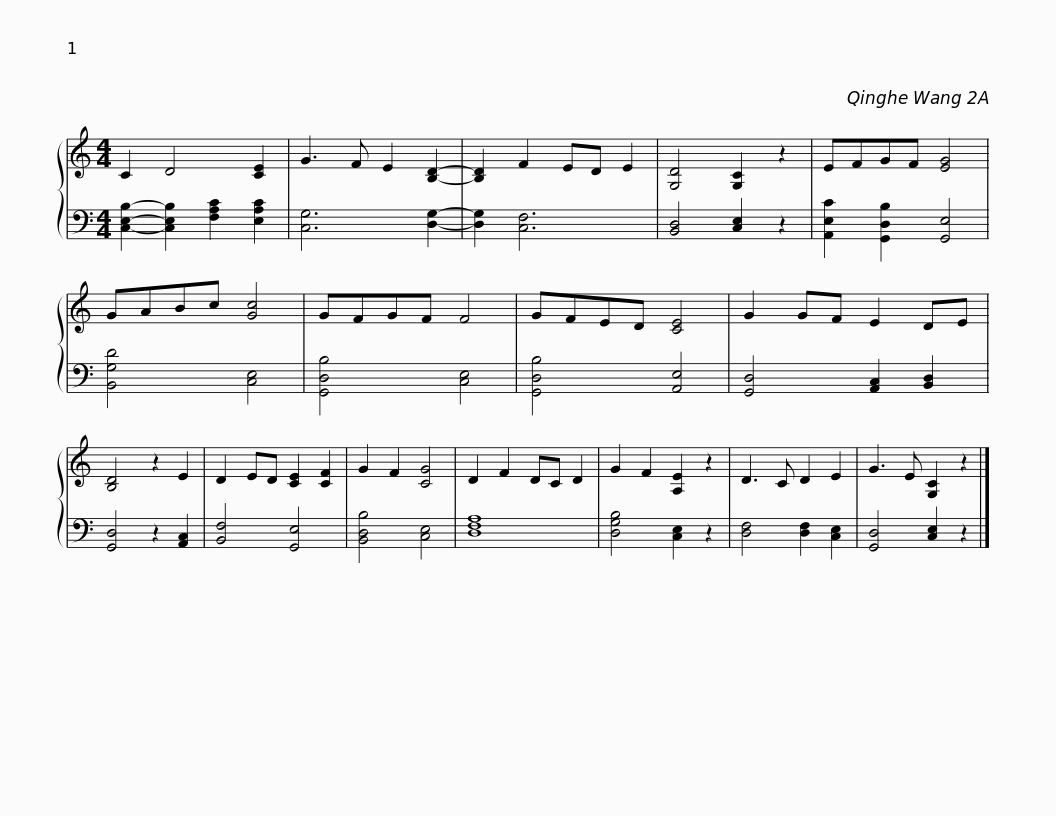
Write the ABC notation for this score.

X:1
%%score { 1 | 2 }
L:1/8
M:4/4
I:linebreak $
K:C
V:1 treble
V:2 bass
V:1
 C2 D4 [CE]2 | G3 F E2 [B,D]2- | [B,D]2 F2 ED E2 | [G,D]4 [G,C]2 z2 | EFGF [EG]4 | %5
 GABc [Gc]4 | GFGF F4 | GFED [CE]4 |$ G2 GF E2 DE | [B,D]4 z2 E2 | %10
 D2 ED [CE]2 [CF]2 | G2 F2 [CG]4 | D2 F2 DC D2 | G2 F2 [A,E]2 z2 | D3 C D2 E2 | %15
 G3 E [G,C]2 z2 |] %16
V:2
 [C,E,B,]2- [C,E,B,]2 [F,A,C]2 [E,A,C]2 | [C,G,]6 [D,G,]2- | [D,G,]2 [C,F,]6 | [B,,D,]4 [C,E,]2 z2 | [A,,E,C]2 [G,,D,B,]2 [G,,E,]4 | %5
 [B,,G,D]4 [C,E,]4 | [G,,D,B,]4 [C,E,]4 | [G,,D,B,]4 [A,,E,]4 |$ [G,,D,]4 [A,,C,]2 [B,,D,]2 | [G,,D,]4 z2 [A,,C,]2 | %10
 [B,,F,]4 [G,,E,]4 | [B,,D,B,]4 [C,E,]4 | [D,F,A,]8 | [D,G,B,]4 [C,E,]2 z2 | [D,F,]4 [D,F,]2 [C,E,]2 | %15
 [G,,D,]4 [C,E,]2 z2 |] %16
